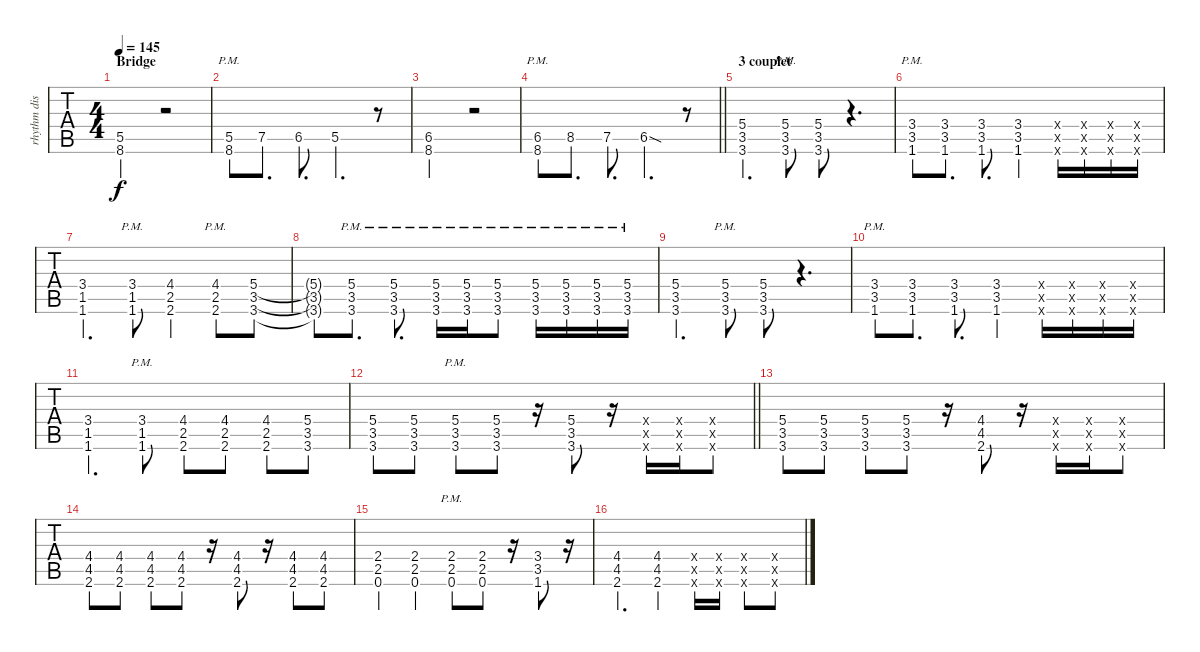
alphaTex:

\track ("rhythm dist" "rhythm dis") {instrument distortionguitar}
\staff {tabs}
\tuning (E4 B3 G3 D3 A2 E2) {hide}
\ts (4 4)
\section ("" "Bridge")
\tempo 145
\clef g2
\ks cminor
(5.5 8.6).2{dy f} r.2 |
(5.5{pm} 8.6{pm}).8 7.5.8{d} 6.5.8{d} 5.5.4{d} r.8 |
(6.5 8.6).2 r.2 |
\barLineRight lightlight
(6.5{pm} 8.6{pm}).8 8.5.8{d} 7.5.8{d} 6.5{sod}.4{d} r.8 |
\section ("" "3 couplet")
(5.4 3.5 3.6).4{d} (5.4{pm} 3.5{pm} 3.6{pm}).8 (5.4 3.5 3.6).8 r.4{d} |
(3.4{pm} 3.5{pm} 1.6{pm}).8 (3.4{st} 3.5{st} 1.6{st}).8{d} (3.4{st} 3.5{st} 1.6{st}).8{d} (3.4 3.5 1.6).4 (3.4{x} 3.5{x} 1.6{x}).16 (3.4{x} 3.5{x} 1.6{x}).16 (3.4{x} 3.5{x} 1.6{x}).16 (3.4{x} 3.5{x} 1.6{x}).16 |
(3.4 1.5 1.6).4{d} (3.4{pm} 1.5{pm} 1.6{pm}).8 (4.4 2.5 2.6).4 (4.4{pm} 2.5{pm} 2.6{pm}).8 (5.4 3.5 3.6).8 |
(5.4{t} 3.5{t} 3.6{t}).8 (5.4{pm} 3.5{pm} 3.6{pm}).8{d} (5.4{pm} 3.5{pm} 3.6{pm}).8{d} (5.4{pm} 3.5{pm} 3.6{pm}).16 (5.4{pm} 3.5{pm} 3.6{pm}).16 (5.4{pm} 3.5{pm} 3.6{pm}).8 (5.4{pm} 3.5{pm} 3.6{pm}).16 (5.4{pm} 3.5{pm} 3.6{pm}).16 (5.4{pm} 3.5{pm} 3.6{pm}).16 (5.4{pm} 3.5{pm} 3.6{pm}).16 |
(5.4 3.5 3.6).4{d} (5.4{pm} 3.5{pm} 3.6{pm}).8 (5.4 3.5 3.6).8 r.4{d} |
(3.4{pm} 3.5{pm} 1.6{pm}).8 (3.4{st} 3.5{st} 1.6{st}).8{d} (3.4{st} 3.5{st} 1.6{st}).8{d} (3.4 3.5 1.6).4 (3.4{x} 3.5{x} 1.6{x}).16 (3.4{x} 3.5{x} 1.6{x}).16 (3.4{x} 3.5{x} 1.6{x}).16 (3.4{x} 3.5{x} 1.6{x}).16 |
(3.4 1.5 1.6).4{d} (3.4{pm} 1.5{pm} 1.6{pm}).8 (4.4 2.5 2.6).8 (4.4 2.5 2.6).8 (4.4 2.5 2.6).8 (5.4 3.5 3.6).8 |
\barLineRight lightlight
(5.4 3.5 3.6).8 (5.4 3.5 3.6).8 (5.4{pm} 3.5{pm} 3.6{pm}).8 (5.4 3.5 3.6).8 r.16 (5.4 3.5 3.6).8 r.16 (5.4{x} 3.5{x} 3.6{x}).16 (5.4{x} 3.5{x} 3.6{x}).16 (5.4{x} 3.5{x} 3.6{x}).8 |
(5.4 3.5 3.6).8 (5.4 3.5 3.6).8 (5.4 3.5 3.6).8 (5.4 3.5 3.6).8 r.16 (4.4 4.5 2.6).8 r.16 (4.4{x} 4.5{x} 2.6{x}).16 (4.4{x} 4.5{x} 2.6{x}).16 (4.4{x} 4.5{x} 2.6{x}).8 |
(4.4 4.5 2.6).8 (4.4 4.5 2.6).8 (4.4 4.5 2.6).8 (4.4 4.5 2.6).8 r.16 (4.4 4.5 2.6).8 r.16 (4.4 4.5 2.6).8 (4.4 4.5 2.6).8 |
(2.4 2.5 0.6).4 (2.4 2.5 0.6).4 (2.4{pm} 2.5{pm} 0.6{pm}).8 (2.4 2.5 0.6).8 r.16 (3.4 3.5 1.6).8 r.16 |
(4.4 4.5 2.6).4{d} (4.4 4.5 2.6).4 (4.4{x} 4.5{x} 2.6{x}).16 (4.4{x} 4.5{x} 2.6{x}).16 (4.4{x} 4.5{x} 2.6{x}).8 (4.4{x} 4.5{x} 2.6{x}).8
